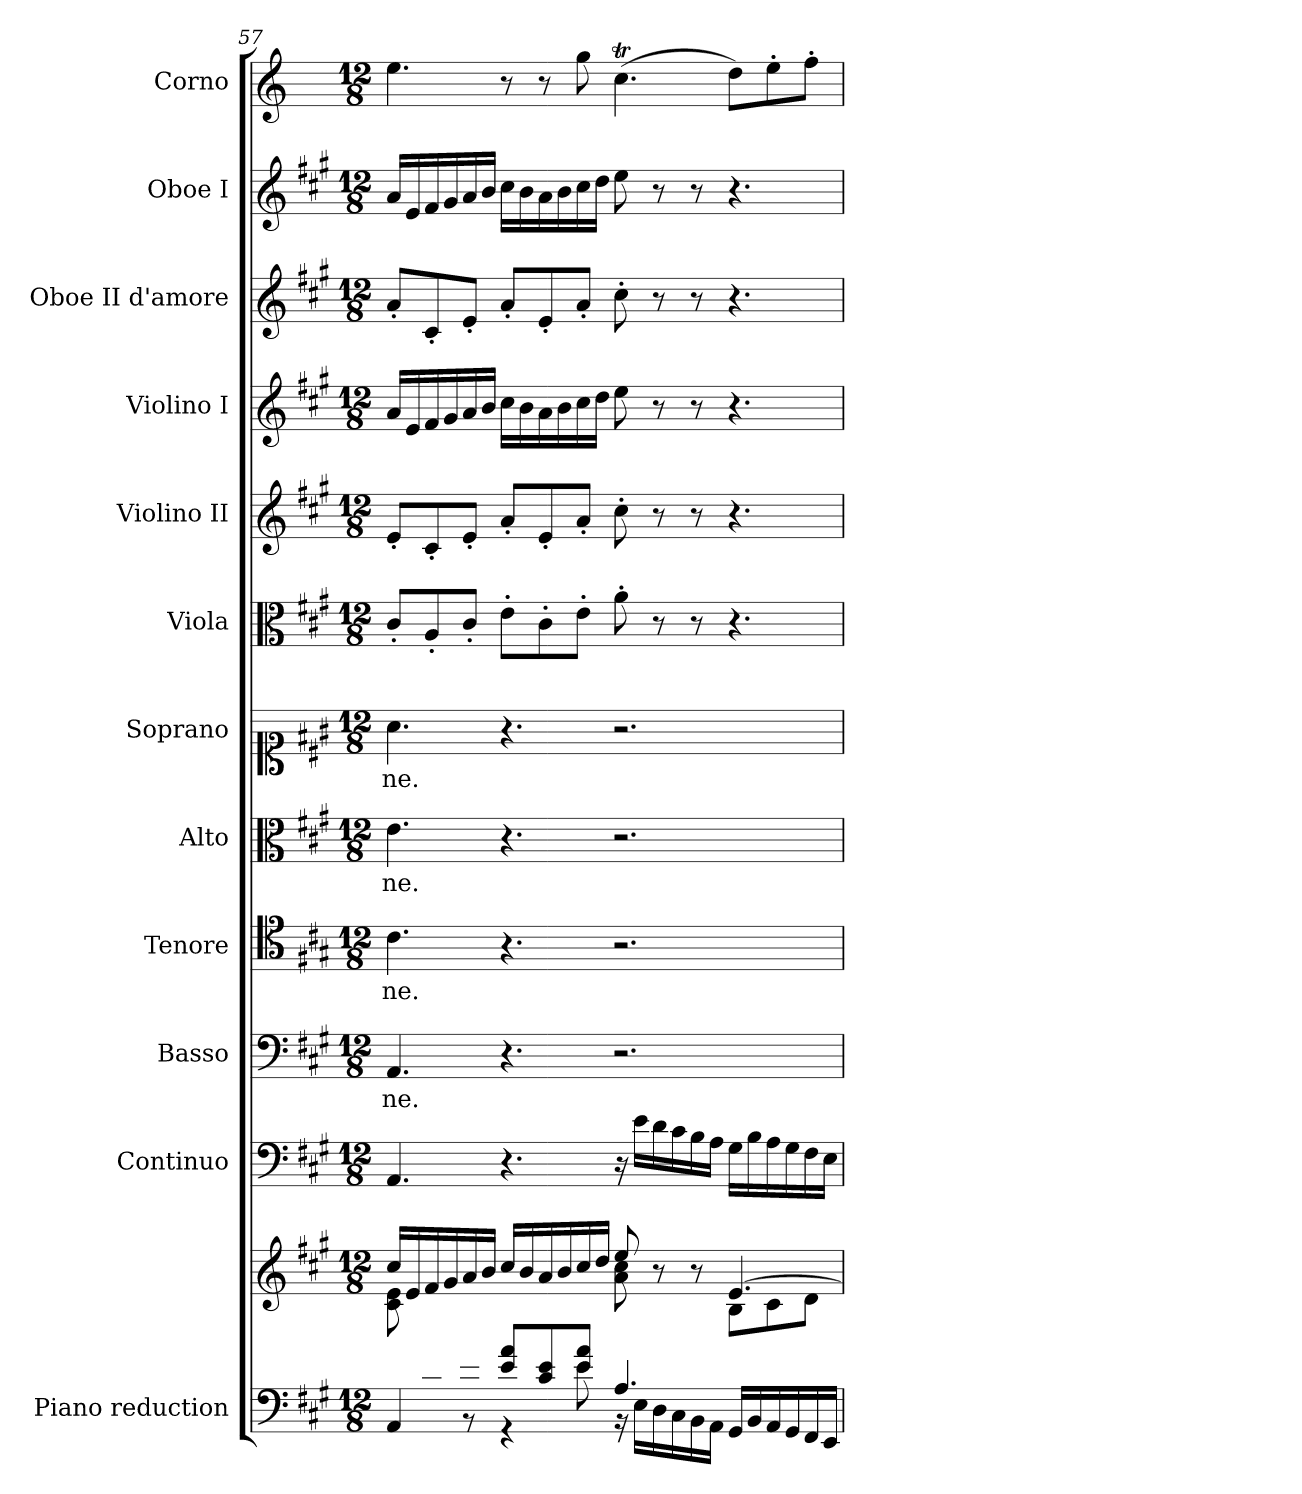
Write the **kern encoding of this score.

**kern	**kern	**kern	**kern	**text	**kern	**text	**kern	**text	**kern	**text	**kern	**kern	**kern	**kern	**kern	**kern
*part12	*part12	*part11	*part10	*part10	*part9	*part9	*part8	*part8	*part7	*part7	*part6	*part5	*part4	*part3	*part2	*part1
*staff13	*staff12	*staff11	*staff10	*staff10	*staff9	*staff9	*staff8	*staff8	*staff7	*staff7	*staff6	*staff5	*staff4	*staff3	*staff2	*staff1
*I"Piano reduction	*	*I"Continuo	*I"Basso	*	*I"Tenore	*	*I"Alto	*	*I"Soprano	*	*I"Viola	*I"Violino II	*I"Violino I	*I"Oboe II d'amore	*I"Oboe I	*I"Corno
*I'Pno	*	*	*	*	*	*	*	*	*	*	*I'Vla	*I'Vln	*I'Vln	*I'Ob	*I'Ob	*
!!LO:PB:g=z
*clefF4	*clefG2	*clefF4	*clefF4	*	*clefC4	*	*clefC3	*	*clefC1	*	*clefC3	*clefG2	*clefG2	*clefG2	*clefG2	*clefG2
*	*	*	*	*	*	*	*	*	*	*	*	*	*	*	*	*ITrd2c3
*k[f#c#g#]	*k[f#c#g#]	*k[f#c#g#]	*k[f#c#g#]	*	*k[f#c#g#]	*	*k[f#c#g#]	*	*k[f#c#g#]	*	*k[f#c#g#]	*k[f#c#g#]	*k[f#c#g#]	*k[f#c#g#]	*k[f#c#g#]	*k[f#c#g#]
*M12/8	*M12/8	*M12/8	*M12/8	*	*M12/8	*	*M12/8	*	*M12/8	*	*M12/8	*M12/8	*M12/8	*M12/8	*M12/8	*M12/8
=57	=57	=57	=57	=57	=57	=57	=57	=57	=57	=57	=57	=57	=57	=57	=57	=57
*^	*^	*	*	*	*	*	*	*	*	*	*	*	*	*	*	*
*	*	*	*^	*	*	*	*	*	*	*	*	*	*	*	*	*	*	*
!	!	!	!	!	!	!	!LO:LY:b	!	!LO:LY:b	!	!LO:LY:b	!	!LO:LY:b	!	!	!	!	!	!
8ryy	4AA/	16cc#/LL	2.rgyy	8c#\ 8e\L	4.AA/	4.AA/	-ne.	4.c#\	-ne.	4.e\	-ne.	4.a\	-ne.	8c#'/L	8e'/L	16a/LL	8a'/L	16a/LL	4.cc#\
.	.	16e/	.	.	.	.	.	.	.	.	.	.	.	.	.	16e/	.	16e/	.
8A/ 8c#/	.	16f#/	.	1ryy	.	.	.	.	.	.	.	.	.	8A'/	8c#'/	16f#/	8c#'/	16f#/	.
.	.	16g#/	.	.	.	.	.	.	.	.	.	.	.	.	.	16g#/	.	16g#/	.
8c#/ 8e/J	8r	16a/	.	.	.	.	.	.	.	.	.	.	.	8c#'/J	8e'/J	16a/	8e'/J	16a/	.
.	.	16b/JJ	.	.	.	.	.	.	.	.	.	.	.	.	.	16b/JJ	.	16b/JJ	.
8e/ 8a/L	4r	16cc#/LL	.	.	4.r	4.r	.	4.r	.	4.r	.	4.r	.	8e'\L	8a'/L	16cc#\LL	8a'/L	16cc#\LL	8r
.	.	16b/	.	.	.	.	.	.	.	.	.	.	.	.	.	16b\	.	16b\	.
8c#/ 8e/	.	16a/	.	.	.	.	.	.	.	.	.	.	.	8c#'\	8e'/	16a\	8e'/	16a\	8r
.	.	16b/	.	.	.	.	.	.	.	.	.	.	.	.	.	16b\	.	16b\	.
8e/ 8a/J	8e\	16cc#/	.	.	.	.	.	.	.	.	.	.	.	8e'\J	8a'/J	16cc#\	8a'/J	16cc#\	8ee\
.	.	16dd/JJ	.	.	.	.	.	.	.	.	.	.	.	.	.	16dd\JJ	.	16dd\JJ	.
4.A/	16r	8ee/	8a\ 8cc#\	.	16r	2.r	.	2.r	.	2.r	.	2.r	.	8a'\	8cc#'\	8ee\	8cc#'\	8ee\	(>4.aT\
.	16E\LL	.	.	.	16e\LL	.	.	.	.	.	.	.	.	.	.	.	.	.	.
.	16D\	8r	8ryy	.	16d\	.	.	.	.	.	.	.	.	8r	8r	8r	8r	8r	.
.	16C#\	.	.	.	16c#\	.	.	.	.	.	.	.	.	.	.	.	.	.	.
.	16BB\	8r	8ryy	.	16B\	.	.	.	.	.	.	.	.	8r	8r	8r	8r	8r	.
.	16AA\JJ	.	.	.	16A\JJ	.	.	.	.	.	.	.	.	.	.	.	.	.	.
4.ryy	16GG#/LL	[4.e/	8B\L	4.ryy	16G#\LL	.	.	.	.	.	.	.	.	4.r	4.r	4.r	4.r	4.r	8b\L)
.	16BB/	.	.	.	16B\	.	.	.	.	.	.	.	.	.	.	.	.	.	.
.	16AA/	.	8c#\	.	16A\	.	.	.	.	.	.	.	.	.	.	.	.	.	8cc#'\
.	16GG#/	.	.	.	16G#\	.	.	.	.	.	.	.	.	.	.	.	.	.	.
.	16FF#/	.	8d\J	.	16F#\	.	.	.	.	.	.	.	.	.	.	.	.	.	8dd'\J
.	16EE/JJ	.	.	.	16E\JJ	.	.	.	.	.	.	.	.	.	.	.	.	.	.
*v	*v	*	*	*	*	*	*	*	*	*	*	*	*	*	*	*	*	*	*
*	*v	*v	*v	*	*	*	*	*	*	*	*	*	*	*	*	*	*	*
=	=	=	=	=	=	=	=	=	=	=	=	=	=	=	=	=
*-	*-	*-	*-	*-	*-	*-	*-	*-	*-	*-	*-	*-	*-	*-	*-	*-
